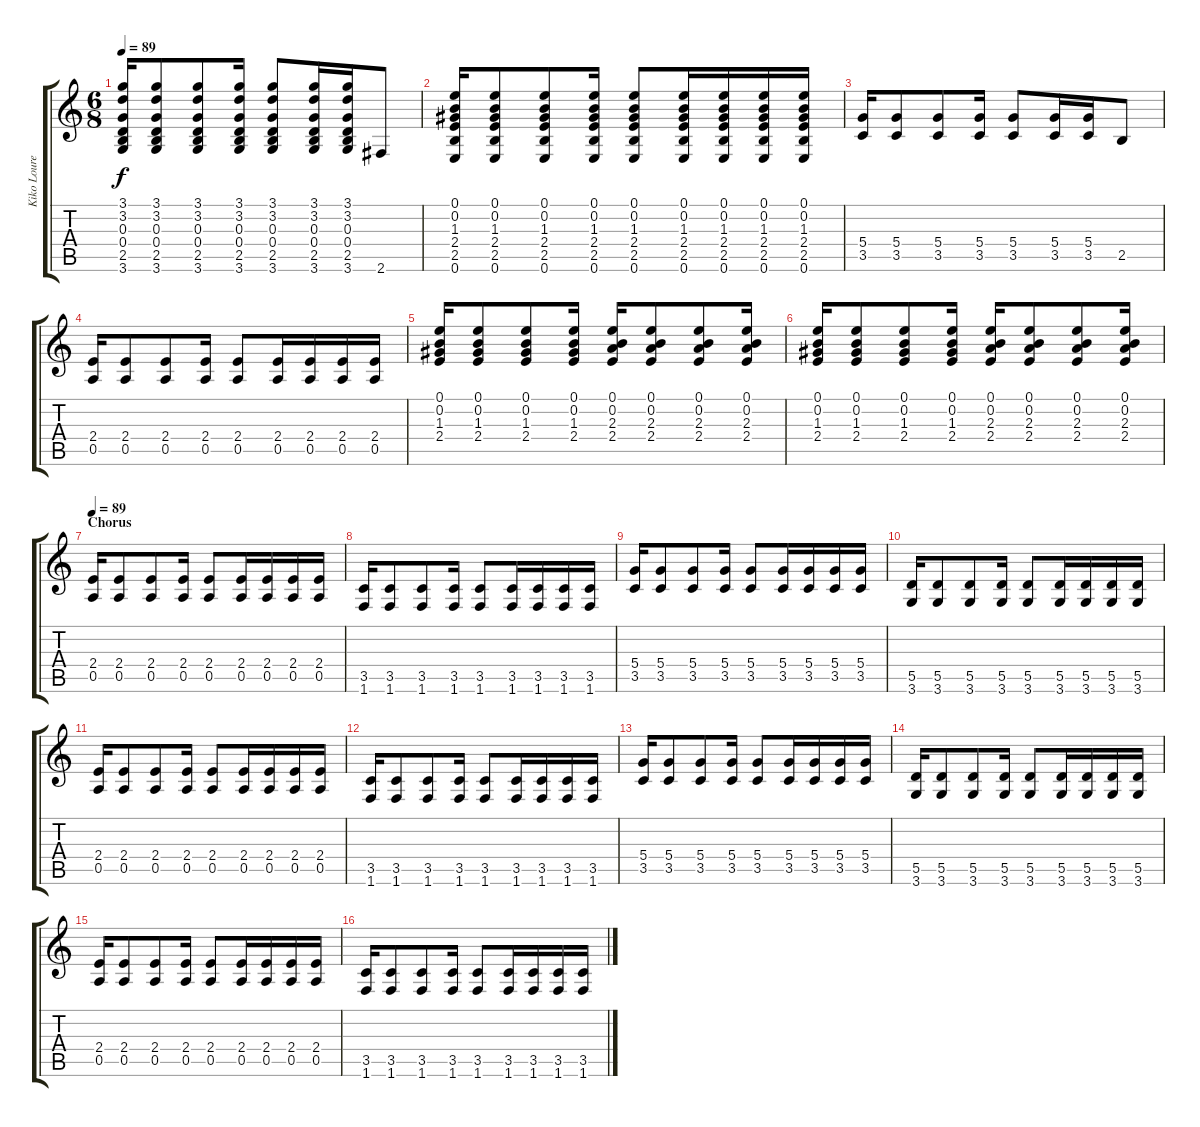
\track ("Kiko Loureiro" "Kiko Loure") {instrument distortionguitar}
\staff {score tabs}
\tuning (E4 B3 G3 D3 A2 E2) {hide}
\ts (6 8)
\tempo 89
\clef g2
\ks c
(3.1 3.2 0.3 0.4 2.5 3.6).16{dy f} (3.1 3.2 0.3 0.4 2.5 3.6).8 (3.1 3.2 0.3 0.4 2.5 3.6).8 (3.1 3.2 0.3 0.4 2.5 3.6).16 (3.1 3.2 0.3 0.4 2.5 3.6).8 (3.1 3.2 0.3 0.4 2.5 3.6).16 (3.1 3.2 0.3 0.4 2.5 3.6).16 2.6.8 |
(0.1 0.2 1.3 2.4 2.5 0.6).16 (0.1 0.2 1.3 2.4 2.5 0.6).8 (0.1 0.2 1.3 2.4 2.5 0.6).8 (0.1 0.2 1.3 2.4 2.5 0.6).16 (0.1 0.2 1.3 2.4 2.5 0.6).8 (0.1 0.2 1.3 2.4 2.5 0.6).16 (0.1 0.2 1.3 2.4 2.5 0.6).16 (0.1 0.2 1.3 2.4 2.5 0.6).16 (0.1 0.2 1.3 2.4 2.5 0.6).16 |
(5.4 3.5).16 (5.4 3.5).8 (5.4 3.5).8 (5.4 3.5).16 (5.4 3.5).8 (5.4 3.5).16 (5.4 3.5).16 2.5.8 |
(2.4 0.5).16 (2.4 0.5).8 (2.4 0.5).8 (2.4 0.5).16 (2.4 0.5).8 (2.4 0.5).16 (2.4 0.5).16 (2.4 0.5).16 (2.4 0.5).16 |
(0.1 0.2 1.3 2.4).16 (0.1 0.2 1.3 2.4).8 (0.1 0.2 1.3 2.4).8 (0.1 0.2 1.3 2.4).16 (0.1 0.2 2.3 2.4).16 (0.1 0.2 2.3 2.4).8 (0.1 0.2 2.3 2.4).8 (0.1 0.2 2.3 2.4).16 |
(0.1 0.2 1.3 2.4).16 (0.1 0.2 1.3 2.4).8 (0.1 0.2 1.3 2.4).8 (0.1 0.2 1.3 2.4).16 (0.1 0.2 2.3 2.4).16 (0.1 0.2 2.3 2.4).8 (0.1 0.2 2.3 2.4).8 (0.1 0.2 2.3 2.4).16 |
\section ("" "Chorus")
\tempo 89
(2.4 0.5).16 (2.4 0.5).8 (2.4 0.5).8 (2.4 0.5).16 (2.4 0.5).8 (2.4 0.5).16 (2.4 0.5).16 (2.4 0.5).16 (2.4 0.5).16 |
(3.5 1.6).16 (3.5 1.6).8 (3.5 1.6).8 (3.5 1.6).16 (3.5 1.6).8 (3.5 1.6).16 (3.5 1.6).16 (3.5 1.6).16 (3.5 1.6).16 |
(5.4 3.5).16 (5.4 3.5).8 (5.4 3.5).8 (5.4 3.5).16 (5.4 3.5).8 (5.4 3.5).16 (5.4 3.5).16 (5.4 3.5).16 (5.4 3.5).16 |
(5.5 3.6).16 (5.5 3.6).8 (5.5 3.6).8 (5.5 3.6).16 (5.5 3.6).8 (5.5 3.6).16 (5.5 3.6).16 (5.5 3.6).16 (5.5 3.6).16 |
(2.4 0.5).16 (2.4 0.5).8 (2.4 0.5).8 (2.4 0.5).16 (2.4 0.5).8 (2.4 0.5).16 (2.4 0.5).16 (2.4 0.5).16 (2.4 0.5).16 |
(3.5 1.6).16 (3.5 1.6).8 (3.5 1.6).8 (3.5 1.6).16 (3.5 1.6).8 (3.5 1.6).16 (3.5 1.6).16 (3.5 1.6).16 (3.5 1.6).16 |
(5.4 3.5).16 (5.4 3.5).8 (5.4 3.5).8 (5.4 3.5).16 (5.4 3.5).8 (5.4 3.5).16 (5.4 3.5).16 (5.4 3.5).16 (5.4 3.5).16 |
(5.5 3.6).16 (5.5 3.6).8 (5.5 3.6).8 (5.5 3.6).16 (5.5 3.6).8 (5.5 3.6).16 (5.5 3.6).16 (5.5 3.6).16 (5.5 3.6).16 |
(2.4 0.5).16 (2.4 0.5).8 (2.4 0.5).8 (2.4 0.5).16 (2.4 0.5).8 (2.4 0.5).16 (2.4 0.5).16 (2.4 0.5).16 (2.4 0.5).16 |
(3.5 1.6).16 (3.5 1.6).8 (3.5 1.6).8 (3.5 1.6).16 (3.5 1.6).8 (3.5 1.6).16 (3.5 1.6).16 (3.5 1.6).16 (3.5 1.6).16
